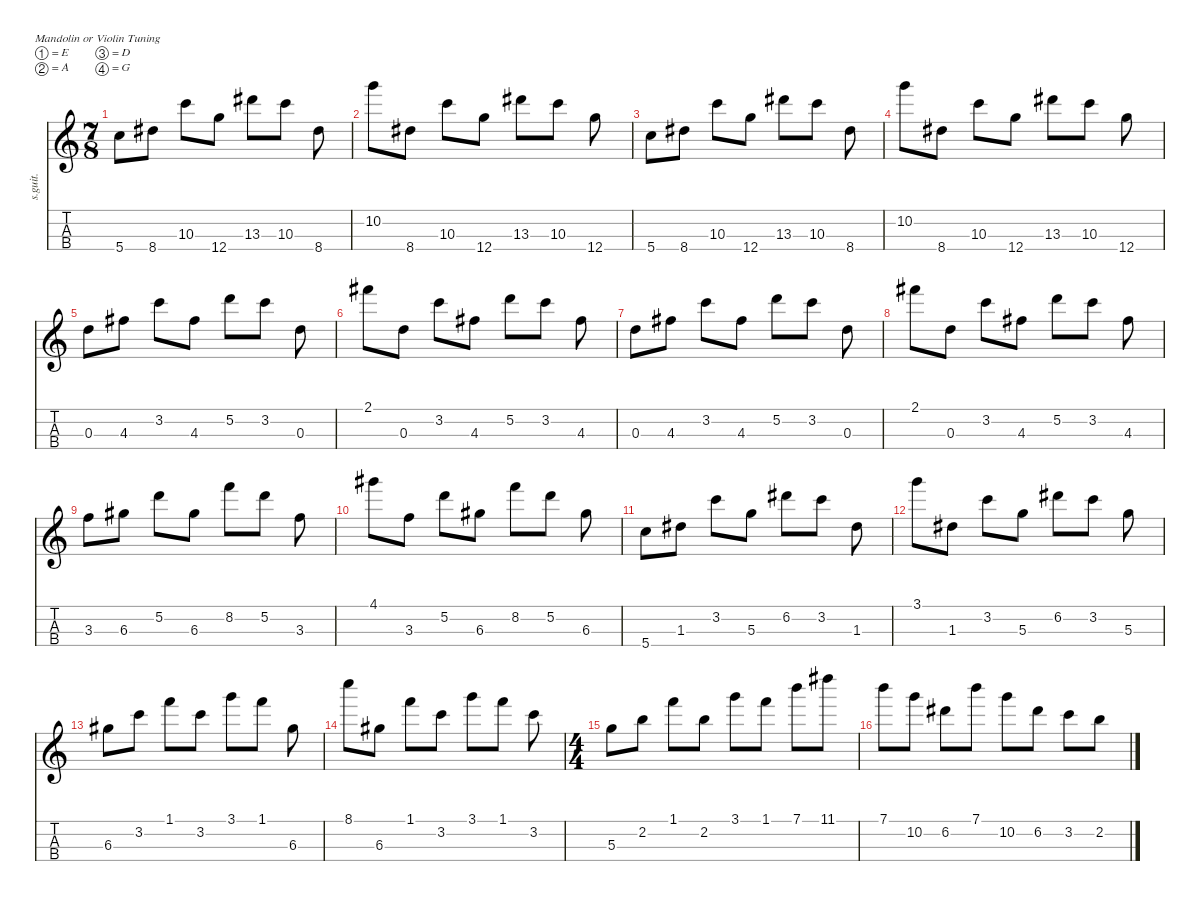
\defaultSystemsLayout 4
\hideDynamics
\bracketExtendMode nobrackets
\track ("Violin 1" "s.guit.") {instrument violin}
\staff {score tabs}
\tuning (E5 A4 D4 G3)
\displaytranspose 12
\ts (7 8)
\beaming (8 2 2 2 2)
\tempo (213 hide)
\clef g2
\ks c
5.4.8{lyrics (0 "") lyrics (1 "") lyrics (2 "") lyrics (3 "") lyrics (4 "") dy mf} 8.4{acc #}.8{lyrics (0 "") lyrics (1 "") lyrics (2 "") lyrics (3 "") lyrics (4 "")} 10.3.8{lyrics (0 "") lyrics (1 "") lyrics (2 "") lyrics (3 "") lyrics (4 "")} 12.4.8{lyrics (0 "") lyrics (1 "") lyrics (2 "") lyrics (3 "") lyrics (4 "")} 13.3{acc #}.8{lyrics (0 "") lyrics (1 "") lyrics (2 "") lyrics (3 "") lyrics (4 "")} 10.3.8{lyrics (0 "") lyrics (1 "") lyrics (2 "") lyrics (3 "") lyrics (4 "")} 8.4{acc #}.8{lyrics (0 "") lyrics (1 "") lyrics (2 "") lyrics (3 "") lyrics (4 "")} |
10.2.8{lyrics (0 "") lyrics (1 "") lyrics (2 "") lyrics (3 "") lyrics (4 "")} 8.4{acc #}.8{lyrics (0 "") lyrics (1 "") lyrics (2 "") lyrics (3 "") lyrics (4 "")} 10.3.8{lyrics (0 "") lyrics (1 "") lyrics (2 "") lyrics (3 "") lyrics (4 "")} 12.4.8{lyrics (0 "") lyrics (1 "") lyrics (2 "") lyrics (3 "") lyrics (4 "")} 13.3{acc #}.8{lyrics (0 "") lyrics (1 "") lyrics (2 "") lyrics (3 "") lyrics (4 "")} 10.3.8{lyrics (0 "") lyrics (1 "") lyrics (2 "") lyrics (3 "") lyrics (4 "")} 12.4.8{lyrics (0 "") lyrics (1 "") lyrics (2 "") lyrics (3 "") lyrics (4 "")} |
5.4.8{lyrics (0 "") lyrics (1 "") lyrics (2 "") lyrics (3 "") lyrics (4 "")} 8.4{acc #}.8{lyrics (0 "") lyrics (1 "") lyrics (2 "") lyrics (3 "") lyrics (4 "")} 10.3.8{lyrics (0 "") lyrics (1 "") lyrics (2 "") lyrics (3 "") lyrics (4 "")} 12.4.8{lyrics (0 "") lyrics (1 "") lyrics (2 "") lyrics (3 "") lyrics (4 "")} 13.3{acc #}.8{lyrics (0 "") lyrics (1 "") lyrics (2 "") lyrics (3 "") lyrics (4 "")} 10.3.8{lyrics (0 "") lyrics (1 "") lyrics (2 "") lyrics (3 "") lyrics (4 "")} 8.4{acc #}.8{lyrics (0 "") lyrics (1 "") lyrics (2 "") lyrics (3 "") lyrics (4 "")} |
10.2.8{lyrics (0 "") lyrics (1 "") lyrics (2 "") lyrics (3 "") lyrics (4 "")} 8.4{acc #}.8{lyrics (0 "") lyrics (1 "") lyrics (2 "") lyrics (3 "") lyrics (4 "")} 10.3.8{lyrics (0 "") lyrics (1 "") lyrics (2 "") lyrics (3 "") lyrics (4 "")} 12.4.8{lyrics (0 "") lyrics (1 "") lyrics (2 "") lyrics (3 "") lyrics (4 "")} 13.3{acc #}.8{lyrics (0 "") lyrics (1 "") lyrics (2 "") lyrics (3 "") lyrics (4 "")} 10.3.8{lyrics (0 "") lyrics (1 "") lyrics (2 "") lyrics (3 "") lyrics (4 "")} 12.4.8{lyrics (0 "") lyrics (1 "") lyrics (2 "") lyrics (3 "") lyrics (4 "")} |
0.3.8{lyrics (0 "") lyrics (1 "") lyrics (2 "") lyrics (3 "") lyrics (4 "")} 4.3{acc #}.8{lyrics (0 "") lyrics (1 "") lyrics (2 "") lyrics (3 "") lyrics (4 "")} 3.2.8{lyrics (0 "") lyrics (1 "") lyrics (2 "") lyrics (3 "") lyrics (4 "")} 4.3{acc #}.8{lyrics (0 "") lyrics (1 "") lyrics (2 "") lyrics (3 "") lyrics (4 "")} 5.2.8{lyrics (0 "") lyrics (1 "") lyrics (2 "") lyrics (3 "") lyrics (4 "")} 3.2.8{lyrics (0 "") lyrics (1 "") lyrics (2 "") lyrics (3 "") lyrics (4 "")} 0.3.8{lyrics (0 "") lyrics (1 "") lyrics (2 "") lyrics (3 "") lyrics (4 "")} |
2.1{acc #}.8{lyrics (0 "") lyrics (1 "") lyrics (2 "") lyrics (3 "") lyrics (4 "")} 0.3.8{lyrics (0 "") lyrics (1 "") lyrics (2 "") lyrics (3 "") lyrics (4 "")} 3.2.8{lyrics (0 "") lyrics (1 "") lyrics (2 "") lyrics (3 "") lyrics (4 "")} 4.3{acc #}.8{lyrics (0 "") lyrics (1 "") lyrics (2 "") lyrics (3 "") lyrics (4 "")} 5.2.8{lyrics (0 "") lyrics (1 "") lyrics (2 "") lyrics (3 "") lyrics (4 "")} 3.2.8{lyrics (0 "") lyrics (1 "") lyrics (2 "") lyrics (3 "") lyrics (4 "")} 4.3{acc #}.8{lyrics (0 "") lyrics (1 "") lyrics (2 "") lyrics (3 "") lyrics (4 "")} |
0.3.8{lyrics (0 "") lyrics (1 "") lyrics (2 "") lyrics (3 "") lyrics (4 "")} 4.3{acc #}.8{lyrics (0 "") lyrics (1 "") lyrics (2 "") lyrics (3 "") lyrics (4 "")} 3.2.8{lyrics (0 "") lyrics (1 "") lyrics (2 "") lyrics (3 "") lyrics (4 "")} 4.3{acc #}.8{lyrics (0 "") lyrics (1 "") lyrics (2 "") lyrics (3 "") lyrics (4 "")} 5.2.8{lyrics (0 "") lyrics (1 "") lyrics (2 "") lyrics (3 "") lyrics (4 "")} 3.2.8{lyrics (0 "") lyrics (1 "") lyrics (2 "") lyrics (3 "") lyrics (4 "")} 0.3.8{lyrics (0 "") lyrics (1 "") lyrics (2 "") lyrics (3 "") lyrics (4 "")} |
2.1{acc #}.8{lyrics (0 "") lyrics (1 "") lyrics (2 "") lyrics (3 "") lyrics (4 "")} 0.3.8{lyrics (0 "") lyrics (1 "") lyrics (2 "") lyrics (3 "") lyrics (4 "")} 3.2.8{lyrics (0 "") lyrics (1 "") lyrics (2 "") lyrics (3 "") lyrics (4 "")} 4.3{acc #}.8{lyrics (0 "") lyrics (1 "") lyrics (2 "") lyrics (3 "") lyrics (4 "")} 5.2.8{lyrics (0 "") lyrics (1 "") lyrics (2 "") lyrics (3 "") lyrics (4 "")} 3.2.8{lyrics (0 "") lyrics (1 "") lyrics (2 "") lyrics (3 "") lyrics (4 "")} 4.3{acc #}.8{lyrics (0 "") lyrics (1 "") lyrics (2 "") lyrics (3 "") lyrics (4 "")} |
3.3.8{lyrics (0 "") lyrics (1 "") lyrics (2 "") lyrics (3 "") lyrics (4 "")} 6.3{acc #}.8{lyrics (0 "") lyrics (1 "") lyrics (2 "") lyrics (3 "") lyrics (4 "")} 5.2.8{lyrics (0 "") lyrics (1 "") lyrics (2 "") lyrics (3 "") lyrics (4 "")} 6.3{acc #}.8{lyrics (0 "") lyrics (1 "") lyrics (2 "") lyrics (3 "") lyrics (4 "")} 8.2.8{lyrics (0 "") lyrics (1 "") lyrics (2 "") lyrics (3 "") lyrics (4 "")} 5.2.8{lyrics (0 "") lyrics (1 "") lyrics (2 "") lyrics (3 "") lyrics (4 "")} 3.3.8{lyrics (0 "") lyrics (1 "") lyrics (2 "") lyrics (3 "") lyrics (4 "")} |
4.1{acc #}.8{lyrics (0 "") lyrics (1 "") lyrics (2 "") lyrics (3 "") lyrics (4 "")} 3.3.8{lyrics (0 "") lyrics (1 "") lyrics (2 "") lyrics (3 "") lyrics (4 "")} 5.2.8{lyrics (0 "") lyrics (1 "") lyrics (2 "") lyrics (3 "") lyrics (4 "")} 6.3{acc #}.8{lyrics (0 "") lyrics (1 "") lyrics (2 "") lyrics (3 "") lyrics (4 "")} 8.2.8{lyrics (0 "") lyrics (1 "") lyrics (2 "") lyrics (3 "") lyrics (4 "")} 5.2.8{lyrics (0 "") lyrics (1 "") lyrics (2 "") lyrics (3 "") lyrics (4 "")} 6.3{acc #}.8{lyrics (0 "") lyrics (1 "") lyrics (2 "") lyrics (3 "") lyrics (4 "")} |
5.4.8{lyrics (0 "") lyrics (1 "") lyrics (2 "") lyrics (3 "") lyrics (4 "")} 1.3{acc #}.8{lyrics (0 "") lyrics (1 "") lyrics (2 "") lyrics (3 "") lyrics (4 "")} 3.2.8{lyrics (0 "") lyrics (1 "") lyrics (2 "") lyrics (3 "") lyrics (4 "")} 5.3.8{lyrics (0 "") lyrics (1 "") lyrics (2 "") lyrics (3 "") lyrics (4 "")} 6.2{acc #}.8{lyrics (0 "") lyrics (1 "") lyrics (2 "") lyrics (3 "") lyrics (4 "")} 3.2.8{lyrics (0 "") lyrics (1 "") lyrics (2 "") lyrics (3 "") lyrics (4 "")} 1.3{acc #}.8{lyrics (0 "") lyrics (1 "") lyrics (2 "") lyrics (3 "") lyrics (4 "")} |
3.1.8{lyrics (0 "") lyrics (1 "") lyrics (2 "") lyrics (3 "") lyrics (4 "")} 1.3{acc #}.8{lyrics (0 "") lyrics (1 "") lyrics (2 "") lyrics (3 "") lyrics (4 "")} 3.2.8{lyrics (0 "") lyrics (1 "") lyrics (2 "") lyrics (3 "") lyrics (4 "")} 5.3.8{lyrics (0 "") lyrics (1 "") lyrics (2 "") lyrics (3 "") lyrics (4 "")} 6.2{acc #}.8{lyrics (0 "") lyrics (1 "") lyrics (2 "") lyrics (3 "") lyrics (4 "")} 3.2.8{lyrics (0 "") lyrics (1 "") lyrics (2 "") lyrics (3 "") lyrics (4 "")} 5.3.8{lyrics (0 "") lyrics (1 "") lyrics (2 "") lyrics (3 "") lyrics (4 "")} |
6.3{acc #}.8{lyrics (0 "") lyrics (1 "") lyrics (2 "") lyrics (3 "") lyrics (4 "")} 3.2.8{lyrics (0 "") lyrics (1 "") lyrics (2 "") lyrics (3 "") lyrics (4 "")} 1.1.8{lyrics (0 "") lyrics (1 "") lyrics (2 "") lyrics (3 "") lyrics (4 "")} 3.2.8{lyrics (0 "") lyrics (1 "") lyrics (2 "") lyrics (3 "") lyrics (4 "")} 3.1.8{lyrics (0 "") lyrics (1 "") lyrics (2 "") lyrics (3 "") lyrics (4 "")} 1.1.8{lyrics (0 "") lyrics (1 "") lyrics (2 "") lyrics (3 "") lyrics (4 "")} 6.3{acc #}.8{lyrics (0 "") lyrics (1 "") lyrics (2 "") lyrics (3 "") lyrics (4 "")} |
8.1.8{lyrics (0 "") lyrics (1 "") lyrics (2 "") lyrics (3 "") lyrics (4 "")} 6.3{acc #}.8{lyrics (0 "") lyrics (1 "") lyrics (2 "") lyrics (3 "") lyrics (4 "")} 1.1.8{lyrics (0 "") lyrics (1 "") lyrics (2 "") lyrics (3 "") lyrics (4 "")} 3.2.8{lyrics (0 "") lyrics (1 "") lyrics (2 "") lyrics (3 "") lyrics (4 "")} 3.1.8{lyrics (0 "") lyrics (1 "") lyrics (2 "") lyrics (3 "") lyrics (4 "")} 1.1.8{lyrics (0 "") lyrics (1 "") lyrics (2 "") lyrics (3 "") lyrics (4 "")} 3.2.8{lyrics (0 "") lyrics (1 "") lyrics (2 "") lyrics (3 "") lyrics (4 "")} |
\ts (4 4)
\beaming (8 2 2 2 2)
5.3.8{lyrics (0 "") lyrics (1 "") lyrics (2 "") lyrics (3 "") lyrics (4 "")} 2.2.8{lyrics (0 "") lyrics (1 "") lyrics (2 "") lyrics (3 "") lyrics (4 "")} 1.1.8{lyrics (0 "") lyrics (1 "") lyrics (2 "") lyrics (3 "") lyrics (4 "")} 2.2.8{lyrics (0 "") lyrics (1 "") lyrics (2 "") lyrics (3 "") lyrics (4 "")} 3.1.8{lyrics (0 "") lyrics (1 "") lyrics (2 "") lyrics (3 "") lyrics (4 "")} 1.1.8{lyrics (0 "") lyrics (1 "") lyrics (2 "") lyrics (3 "") lyrics (4 "")} 7.1.8{lyrics (0 "") lyrics (1 "") lyrics (2 "") lyrics (3 "") lyrics (4 "")} 11.1{acc #}.8{lyrics (0 "") lyrics (1 "") lyrics (2 "") lyrics (3 "") lyrics (4 "")} |
7.1.8{lyrics (0 "") lyrics (1 "") lyrics (2 "") lyrics (3 "") lyrics (4 "")} 10.2.8{lyrics (0 "") lyrics (1 "") lyrics (2 "") lyrics (3 "") lyrics (4 "")} 6.2{acc #}.8{lyrics (0 "") lyrics (1 "") lyrics (2 "") lyrics (3 "") lyrics (4 "")} 7.1.8{lyrics (0 "") lyrics (1 "") lyrics (2 "") lyrics (3 "") lyrics (4 "")} 10.2.8{lyrics (0 "") lyrics (1 "") lyrics (2 "") lyrics (3 "") lyrics (4 "")} 6.2{acc #}.8{lyrics (0 "") lyrics (1 "") lyrics (2 "") lyrics (3 "") lyrics (4 "")} 3.2.8{lyrics (0 "") lyrics (1 "") lyrics (2 "") lyrics (3 "") lyrics (4 "")} 2.2.8{lyrics (0 "") lyrics (1 "") lyrics (2 "") lyrics (3 "") lyrics (4 "")}
